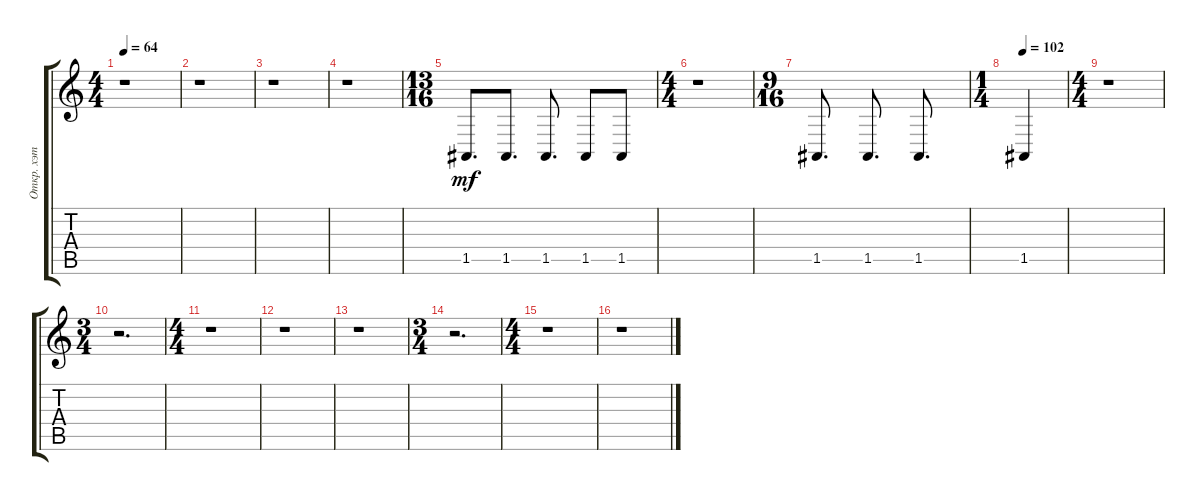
\track ("Откр. хэт" "Откр. хэт") {instrument acousticgrandpiano}
\staff {score tabs}
\tuning (E4 B3 G3 D3 A2 E2) {hide}
\ts (4 4)
\tempo 64
\clef g2
\ks c
r.1{dy mf} |
r.1 |
r.1 |
r.1 |
\ts (13 16)
1.5.8{d} 1.5.8{d} 1.5.8{d} 1.5.8 1.5.8 |
\ts (4 4)
r.1 |
\ts (9 16)
1.5.8{d} 1.5.8{d} 1.5.8{d} |
\ts (1 4)
\tempo 102
1.5.4 |
\ts (4 4)
r.1 |
\ts (3 4)
r.2{d} |
\ts (4 4)
r.1 |
r.1 |
r.1 |
\ts (3 4)
r.2{d} |
\ts (4 4)
r.1 |
r.1
